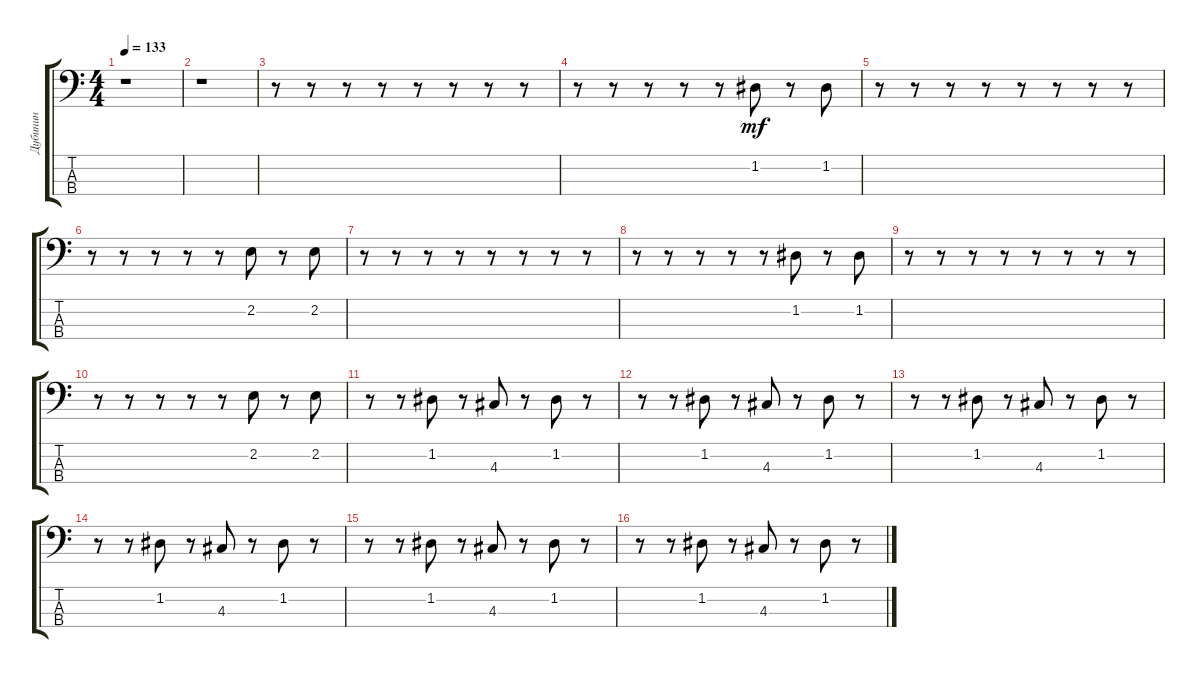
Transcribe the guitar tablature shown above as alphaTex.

\track ("Дубинин" "Дубинин") {instrument electricbassfinger}
\staff {score tabs}
\tuning (G2 D2 A1 E1) {hide}
\ts (4 4)
\tempo 133
\clef f4
\ks c
r.1{dy mf} |
r.1 |
r.8 r.8 r.8 r.8 r.8 r.8 r.8 r.8 |
r.8 r.8 r.8 r.8 r.8 1.2.8 r.8 1.2.8 |
r.8 r.8 r.8 r.8 r.8 r.8 r.8 r.8 |
r.8 r.8 r.8 r.8 r.8 2.2.8 r.8 2.2.8 |
r.8 r.8 r.8 r.8 r.8 r.8 r.8 r.8 |
r.8 r.8 r.8 r.8 r.8 1.2.8 r.8 1.2.8 |
r.8 r.8 r.8 r.8 r.8 r.8 r.8 r.8 |
r.8 r.8 r.8 r.8 r.8 2.2.8 r.8 2.2.8 |
r.8 r.8 1.2.8 r.8 4.3.8 r.8 1.2.8 r.8 |
r.8 r.8 1.2.8 r.8 4.3.8 r.8 1.2.8 r.8 |
r.8 r.8 1.2.8 r.8 4.3.8 r.8 1.2.8 r.8 |
r.8 r.8 1.2.8 r.8 4.3.8 r.8 1.2.8 r.8 |
r.8 r.8 1.2.8 r.8 4.3.8 r.8 1.2.8 r.8 |
r.8 r.8 1.2.8 r.8 4.3.8 r.8 1.2.8 r.8
